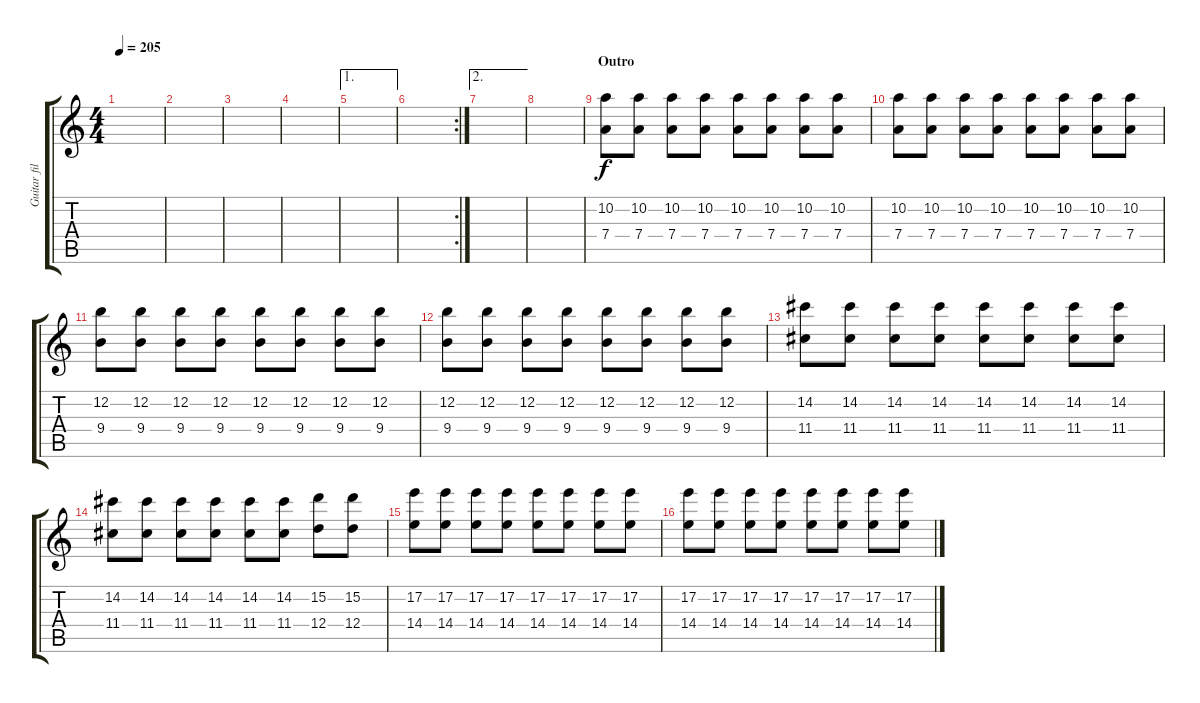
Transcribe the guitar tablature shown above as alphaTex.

\track ("Guitar fill" "Guitar fil") {instrument distortionguitar}
\staff {score tabs}
\tuning (E4 B3 G3 D3 A2 E2) {hide}
\ts (4 4)
\tempo 205
\clef g2
\ks c
|
|
|
|
\ae 1
|
\rc 2
|
\ae 2
|
|
\section ("" "Outro")
(10.2 7.4).8 (10.2 7.4).8 (10.2 7.4).8 (10.2 7.4).8 (10.2 7.4).8 (10.2 7.4).8 (10.2 7.4).8 (10.2 7.4).8 |
(10.2 7.4).8 (10.2 7.4).8 (10.2 7.4).8 (10.2 7.4).8 (10.2 7.4).8 (10.2 7.4).8 (10.2 7.4).8 (10.2 7.4).8 |
(12.2 9.4).8 (12.2 9.4).8 (12.2 9.4).8 (12.2 9.4).8 (12.2 9.4).8 (12.2 9.4).8 (12.2 9.4).8 (12.2 9.4).8 |
(12.2 9.4).8 (12.2 9.4).8 (12.2 9.4).8 (12.2 9.4).8 (12.2 9.4).8 (12.2 9.4).8 (12.2 9.4).8 (12.2 9.4).8 |
(14.2 11.4).8 (14.2 11.4).8 (14.2 11.4).8 (14.2 11.4).8 (14.2 11.4).8 (14.2 11.4).8 (14.2 11.4).8 (14.2 11.4).8 |
(14.2 11.4).8 (14.2 11.4).8 (14.2 11.4).8 (14.2 11.4).8 (14.2 11.4).8 (14.2 11.4).8 (15.2 12.4).8 (15.2 12.4).8 |
(17.2 14.4).8 (17.2 14.4).8 (17.2 14.4).8 (17.2 14.4).8 (17.2 14.4).8 (17.2 14.4).8 (17.2 14.4).8 (17.2 14.4).8 |
(17.2 14.4).8 (17.2 14.4).8 (17.2 14.4).8 (17.2 14.4).8 (17.2 14.4).8 (17.2 14.4).8 (17.2 14.4).8 (17.2 14.4).8
